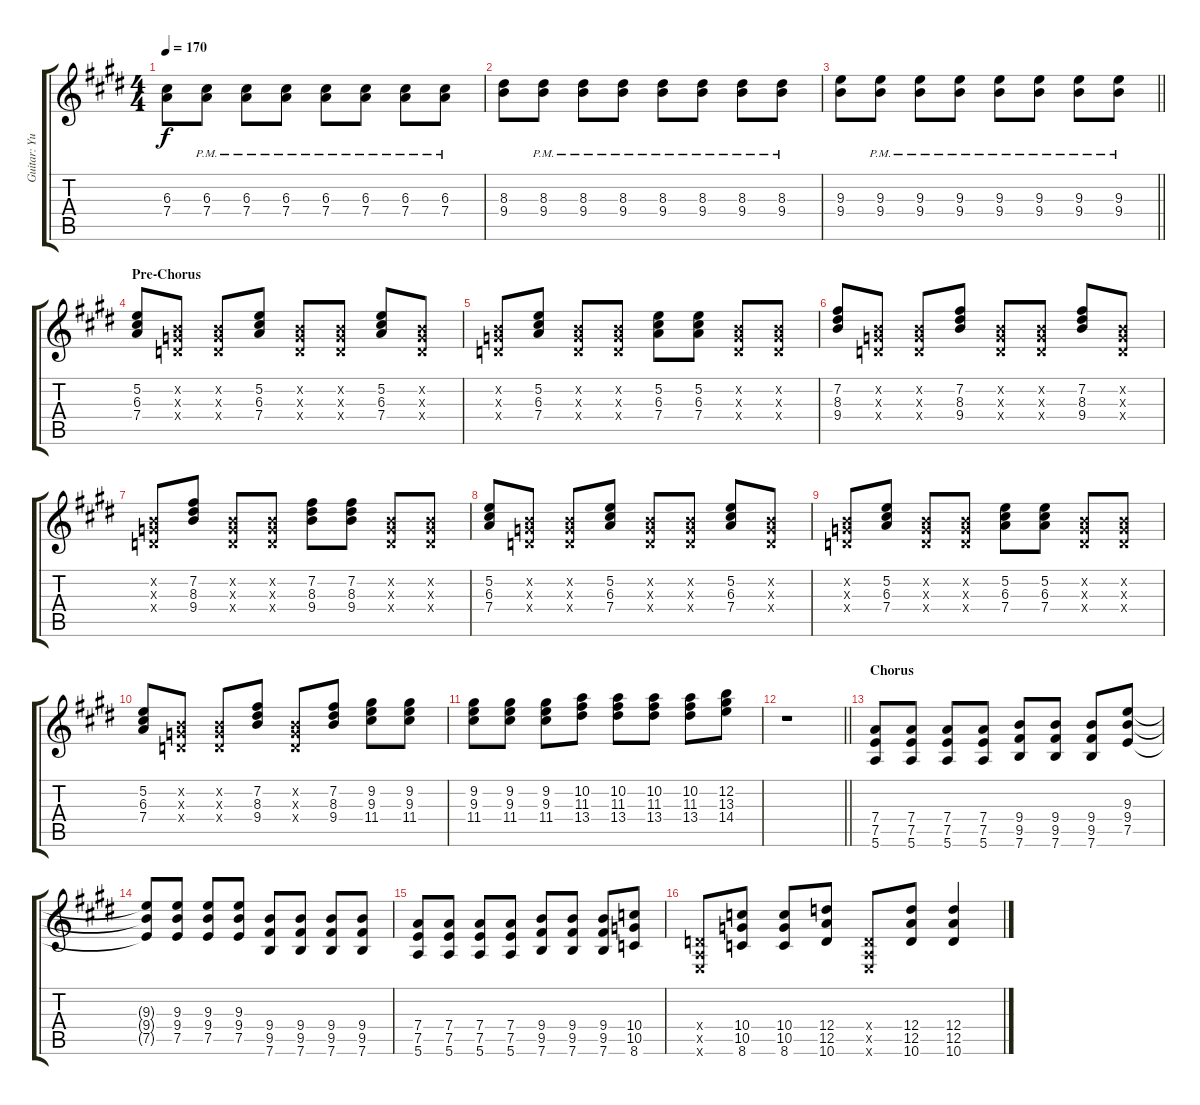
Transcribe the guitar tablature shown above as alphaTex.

\track ("Guitar: Yui Hirasawa" "Guitar: Yu") {instrument overdrivenguitar}
\staff {score tabs}
\tuning (E4 B3 G3 D3 A2 E2) {hide}
\ts (4 4)
\tempo 170
\clef g2
\ks e
(6.3 7.4).8{dy f} (6.3{pm} 7.4{pm}).8 (6.3{pm} 7.4{pm}).8 (6.3{pm} 7.4{pm}).8 (6.3{pm} 7.4{pm}).8 (6.3{pm} 7.4{pm}).8 (6.3{pm} 7.4{pm}).8 (6.3{pm} 7.4{pm}).8 |
(8.3 9.4).8 (8.3{pm} 9.4{pm}).8 (8.3{pm} 9.4{pm}).8 (8.3{pm} 9.4{pm}).8 (8.3{pm} 9.4{pm}).8 (8.3{pm} 9.4{pm}).8 (8.3{pm} 9.4{pm}).8 (8.3{pm} 9.4{pm}).8 |
\barLineRight lightlight
(9.3 9.4).8 (9.3{pm} 9.4{pm}).8 (9.3{pm} 9.4{pm}).8 (9.3{pm} 9.4{pm}).8 (9.3{pm} 9.4{pm}).8 (9.3{pm} 9.4{pm}).8 (9.3{pm} 9.4{pm}).8 (9.3{pm} 9.4{pm}).8 |
\section ("" "Pre-Chorus")
(5.2 6.3 7.4).8 (0.2{x} 0.3{x} 0.4{x}).8 (0.2{x} 0.3{x} 0.4{x}).8 (5.2 6.3 7.4).8 (0.2{x} 0.3{x} 0.4{x}).8 (0.2{x} 0.3{x} 0.4{x}).8 (5.2 6.3 7.4).8 (0.2{x} 0.3{x} 0.4{x}).8 |
(0.2{x} 0.3{x} 0.4{x}).8 (5.2 6.3 7.4).8 (0.2{x} 0.3{x} 0.4{x}).8 (0.2{x} 0.3{x} 0.4{x}).8 (5.2 6.3 7.4).8 (5.2 6.3 7.4).8 (0.2{x} 0.3{x} 0.4{x}).8 (0.2{x} 0.3{x} 0.4{x}).8 |
(7.2 8.3 9.4).8 (0.2{x} 0.3{x} 0.4{x}).8 (0.2{x} 0.3{x} 0.4{x}).8 (7.2 8.3 9.4).8 (0.2{x} 0.3{x} 0.4{x}).8 (0.2{x} 0.3{x} 0.4{x}).8 (7.2 8.3 9.4).8 (0.2{x} 0.3{x} 0.4{x}).8 |
(0.2{x} 0.3{x} 0.4{x}).8 (7.2 8.3 9.4).8 (0.2{x} 0.3{x} 0.4{x}).8 (0.2{x} 0.3{x} 0.4{x}).8 (7.2 8.3 9.4).8 (7.2 8.3 9.4).8 (0.2{x} 0.3{x} 0.4{x}).8 (0.2{x} 0.3{x} 0.4{x}).8 |
(5.2 6.3 7.4).8 (0.2{x} 0.3{x} 0.4{x}).8 (0.2{x} 0.3{x} 0.4{x}).8 (5.2 6.3 7.4).8 (0.2{x} 0.3{x} 0.4{x}).8 (0.2{x} 0.3{x} 0.4{x}).8 (5.2 6.3 7.4).8 (0.2{x} 0.3{x} 0.4{x}).8 |
(0.2{x} 0.3{x} 0.4{x}).8 (5.2 6.3 7.4).8 (0.2{x} 0.3{x} 0.4{x}).8 (0.2{x} 0.3{x} 0.4{x}).8 (5.2 6.3 7.4).8 (5.2 6.3 7.4).8 (0.2{x} 0.3{x} 0.4{x}).8 (0.2{x} 0.3{x} 0.4{x}).8 |
(5.2 6.3 7.4).8 (0.2{x} 0.3{x} 0.4{x}).8 (0.2{x} 0.3{x} 0.4{x}).8 (7.2 8.3 9.4).8 (0.2{x} 0.3{x} 0.4{x}).8 (7.2 8.3 9.4).8 (9.2 9.3 11.4).8 (9.2 9.3 11.4).8 |
(9.2 9.3 11.4).8 (9.2 9.3 11.4).8 (9.2 9.3 11.4).8 (10.2 11.3 13.4).8 (10.2 11.3 13.4).8 (10.2 11.3 13.4).8 (10.2 11.3 13.4).8 (12.2 13.3 14.4).8 |
\barLineRight lightlight
r.1 |
\section ("" "Chorus")
(7.4 7.5 5.6).8 (7.4 7.5 5.6).8 (7.4 7.5 5.6).8 (7.4 7.5 5.6).8 (9.4 9.5 7.6).8 (9.4 9.5 7.6).8 (9.4 9.5 7.6).8 (9.3 9.4 7.5).8 |
(9.3{t} 9.4{t} 7.5{t}).8 (9.3 9.4 7.5).8 (9.3 9.4 7.5).8 (9.3 9.4 7.5).8 (9.4 9.5 7.6).8 (9.4 9.5 7.6).8 (9.4 9.5 7.6).8 (9.4 9.5 7.6).8 |
(7.4 7.5 5.6).8 (7.4 7.5 5.6).8 (7.4 7.5 5.6).8 (7.4 7.5 5.6).8 (9.4 9.5 7.6).8 (9.4 9.5 7.6).8 (9.4 9.5 7.6).8 (10.4 10.5 8.6).8 |
(0.4{x} 0.5{x} 0.6{x}).8 (10.4 10.5 8.6).8 (10.4 10.5 8.6).8 (12.4 12.5 10.6).8 (0.4{x} 0.5{x} 0.6{x}).8 (12.4 12.5 10.6).8 (12.4 12.5 10.6).4
